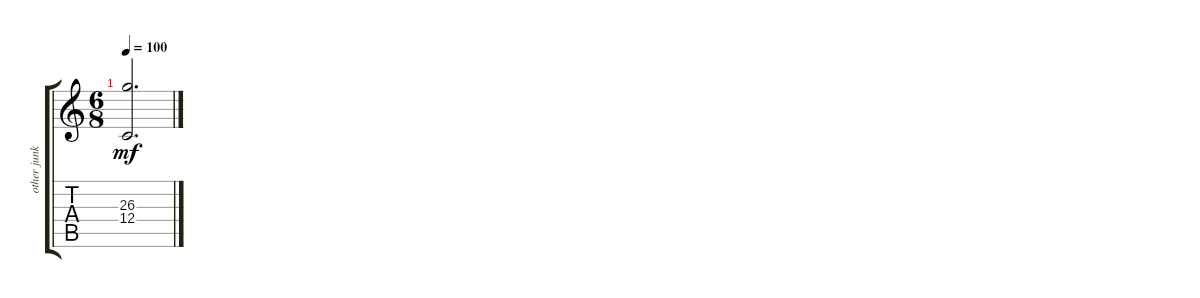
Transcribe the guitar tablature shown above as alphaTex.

\track ("other junk" "other junk") {instrument stringensemble1}
\staff {score tabs}
\tuning (D4 A3 F3 C3 G2 C2) {hide}
\ts (6 8)
\tempo 100
\clef g2
\ks c
(26.3 12.4).2{d dy mf}
